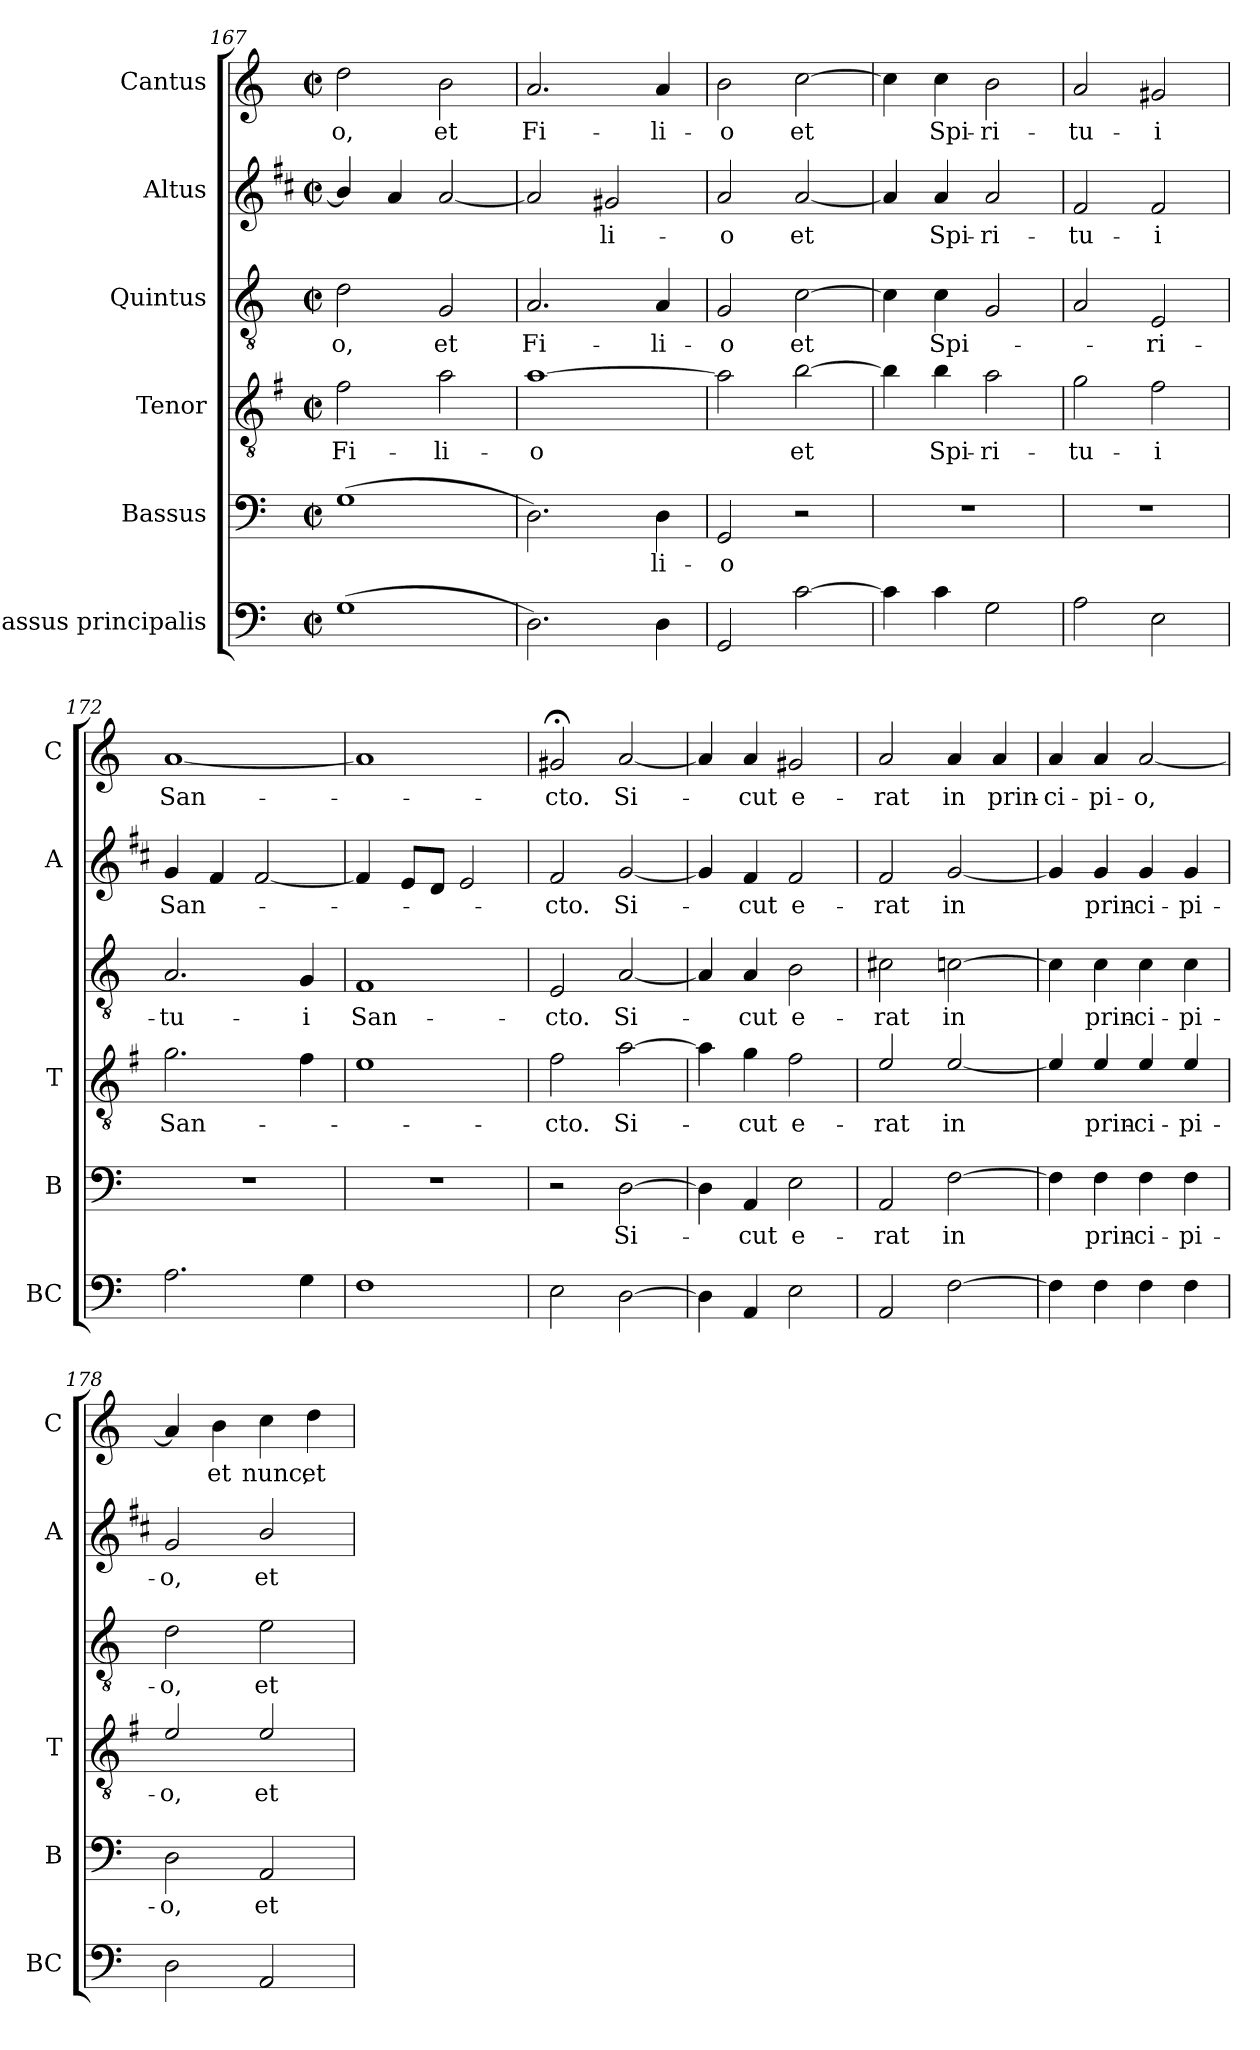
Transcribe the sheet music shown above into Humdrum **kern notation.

**kern	**kern	**text	**kern	**text	**kern	**text	**kern	**text	**kern	**text
*part6	*part5	*part5	*part4	*part4	*part3	*part3	*part2	*part2	*part1	*part1
*staff6	*staff5	*staff5	*staff4	*staff4	*staff3	*staff3	*staff2	*staff2	*staff1	*staff1
*I"Bassus principalis	*I"Bassus	*	*I"Tenor	*	*I"Quintus	*	*I"Altus	*	*I"Cantus	*
*I'BC	*I'B	*	*I'T	*	*	*	*I'A	*	*I'C	*
*clefF4	*clefF4	*	*clefGv2	*	*clefGv2	*	*clefG2	*	*clefG2	*
*	*	*	*ITrd4c7	*	*	*	*ITrd1c2	*	*	*
*k[]	*k[]	*	*k[]	*	*k[]	*	*k[]	*	*k[]	*
*C:	*C:	*	*C:	*	*C:	*	*C:	*	*C:	*
*M2/2	*M2/2	*	*M2/2	*	*M2/2	*	*M2/2	*	*M2/2	*
*met(c|)	*met(c|)	*	*met(c|)	*	*met(c|)	*	*met(c|)	*	*met(c|)	*
=167	=167	=167	=167	=167	=167	=167	=167	=167	=167	=167
!	!	!	!	!LO:LY:b	!	!LO:LY:b	!	!	!	!LO:LY:b
(>1G	(>1G	.	2B\	Fi-	2d\	-o,	4a/]	.	2dd\	-o,
.	.	.	.	.	.	.	4g/	.	.	.
!	!	!	!	!LO:LY:b	!	!LO:LY:b	!	!	!	!LO:LY:b
.	.	.	2d\	-li-	2G/	et	[2g/	.	2b\	et
=168	=168	=168	=168	=168	=168	=168	=168	=168	=168	=168
!	!	!	!	!LO:LY:b	!	!LO:LY:b	!	!	!	!LO:LY:b
2.D\)	2.D\)	.	[1d	-o	2.A/	Fi-	2g/]	.	2.a/	Fi-
!	!	!	!	!	!	!	!	!LO:LY:b	!	!
.	.	.	.	.	.	.	2f#X/	-li-	.	.
!	!	!LO:LY:b	!	!	!	!LO:LY:b	!	!	!	!LO:LY:b
4D\	4D\	-li-	.	.	4A/	-li-	.	.	4a/	-li-
=169	=169	=169	=169	=169	=169	=169	=169	=169	=169	=169
!	!	!LO:LY:b	!	!	!	!LO:LY:b	!	!LO:LY:b	!	!LO:LY:b
2GG/	2GG/	-o	2d\]	.	2G/	-o	2g/	-o	2b\	-o
!	!	!	!	!LO:LY:b	!	!LO:LY:b	!	!LO:LY:b	!	!LO:LY:b
[2c\	2r	.	[2e\	et	[2c\	et	[2g/	et	[2cc\	et
=170	=170	=170	=170	=170	=170	=170	=170	=170	=170	=170
4c\]	1r	.	4e\]	.	4c\]	.	4g/]	.	4cc\]	.
!	!	!	!	!LO:LY:b	!	!LO:LY:b	!	!LO:LY:b	!	!LO:LY:b
4c\	.	.	4e\	Spi-	4c\	Spi-	4g/	Spi-	4cc\	Spi-
!	!	!	!	!LO:LY:b	!	!	!	!LO:LY:b	!	!LO:LY:b
2G\	.	.	2d\	-ri-	2G/	.	2g/	-ri-	2b\	-ri-
=171	=171	=171	=171	=171	=171	=171	=171	=171	=171	=171
!	!	!	!	!LO:LY:b	!	!	!	!LO:LY:b	!	!LO:LY:b
2A\	1r	.	2c\	-tu-	2A/	.	2e/	-tu-	2a/	-tu-
!	!	!	!	!LO:LY:b	!	!LO:LY:b	!	!LO:LY:b	!	!LO:LY:b
2E\	.	.	2B\	-i	2E/	-ri-	2e/	-i	2g#X/	-i
=172	=172	=172	=172	=172	=172	=172	=172	=172	=172	=172
!	!	!	!	!LO:LY:b	!	!LO:LY:b	!	!LO:LY:b	!	!LO:LY:b
2.A\	1r	.	2.c\	San-	2.A/	-tu-	4f/	San-	[1a	San-
.	.	.	.	.	.	.	4e/	.	.	.
.	.	.	.	.	.	.	[2e/	.	.	.
!	!	!	!	!	!	!LO:LY:b	!	!	!	!
4G\	.	.	4B\	.	4G/	-i	.	.	.	.
!!LO:PB:g=z
=173	=173	=173	=173	=173	=173	=173	=173	=173	=173	=173
!	!	!	!	!	!	!LO:LY:b	!	!	!	!
1F	1r	.	1A	.	1F	San-	4e/]	.	1a]	.
.	.	.	.	.	.	.	8d/L	.	.	.
.	.	.	.	.	.	.	8c/J	.	.	.
.	.	.	.	.	.	.	2d/	.	.	.
=174	=174	=174	=174	=174	=174	=174	=174	=174	=174	=174
!	!	!	!	!LO:LY:b	!	!LO:LY:b	!	!LO:LY:b	!	!LO:LY:b
2E\	2r	.	2B\	-cto.	2E/	-cto.	2e/	-cto.	2g#X;</	-cto.
!	!	!LO:LY:b	!	!LO:LY:b	!	!LO:LY:b	!	!LO:LY:b	!	!LO:LY:b
[2D\	[2D\	Si-	[2d\	Si-	[2A/	Si-	[2f/	Si-	[2a/	Si-
=175	=175	=175	=175	=175	=175	=175	=175	=175	=175	=175
4D\]	4D\]	.	4d\]	.	4A/]	.	4f/]	.	4a/]	.
!	!	!LO:LY:b	!	!LO:LY:b	!	!LO:LY:b	!	!LO:LY:b	!	!LO:LY:b
4AA/	4AA/	-cut	4c\	-cut	4A/	-cut	4e/	-cut	4a/	-cut
!	!	!LO:LY:b	!	!LO:LY:b	!	!LO:LY:b	!	!LO:LY:b	!	!LO:LY:b
2E\	2E\	e-	2B\	e-	2B\	e-	2e/	e-	2g#X/	e-
=176	=176	=176	=176	=176	=176	=176	=176	=176	=176	=176
!	!	!LO:LY:b	!	!LO:LY:b	!	!LO:LY:b	!	!LO:LY:b	!	!LO:LY:b
2AA/	2AA/	-rat	2A/	-rat	2c#X\	-rat	2e/	-rat	2a/	-rat
!	!	!LO:LY:b	!	!LO:LY:b	!	!LO:LY:b	!	!LO:LY:b	!	!LO:LY:b
[2F\	[2F\	in	[2A/	in	[2cn\	in	[2f/	in	4a/	in
!	!	!	!	!	!	!	!	!	!	!LO:LY:b
.	.	.	.	.	.	.	.	.	4a/	prin-
=177	=177	=177	=177	=177	=177	=177	=177	=177	=177	=177
!	!	!	!	!	!	!	!	!	!	!LO:LY:b
4F\]	4F\]	.	4A/]	.	4c\]	.	4f/]	.	4a/	-ci-
!	!	!LO:LY:b	!	!LO:LY:b	!	!LO:LY:b	!	!LO:LY:b	!	!LO:LY:b
4F\	4F\	prin-	4A/	prin-	4c\	prin-	4f/	prin-	4a/	-pi-
!	!	!LO:LY:b	!	!LO:LY:b	!	!LO:LY:b	!	!LO:LY:b	!	!LO:LY:b
4F\	4F\	-ci-	4A/	-ci-	4c\	-ci-	4f/	-ci-	[2a/	-o,
!	!	!LO:LY:b	!	!LO:LY:b	!	!LO:LY:b	!	!LO:LY:b	!	!
4F\	4F\	-pi-	4A/	-pi-	4c\	-pi-	4f/	-pi-	.	.
=178	=178	=178	=178	=178	=178	=178	=178	=178	=178	=178
!	!	!LO:LY:b	!	!LO:LY:b	!	!LO:LY:b	!	!LO:LY:b	!	!
2D\	2D\	-o,	2A/	-o,	2d\	-o,	2f/	-o,	4a/]	.
!	!	!	!	!	!	!	!	!	!	!LO:LY:b
.	.	.	.	.	.	.	.	.	4b\	et
!	!	!LO:LY:b	!	!LO:LY:b	!	!LO:LY:b	!	!LO:LY:b	!	!LO:LY:b
2AA/	2AA/	et	2A/	et	2e\	et	2a/	et	4cc\	nunc,
!	!	!	!	!	!	!	!	!	!	!LO:LY:b
.	.	.	.	.	.	.	.	.	4dd\	et
=	=	=	=	=	=	=	=	=	=	=
*-	*-	*-	*-	*-	*-	*-	*-	*-	*-	*-
